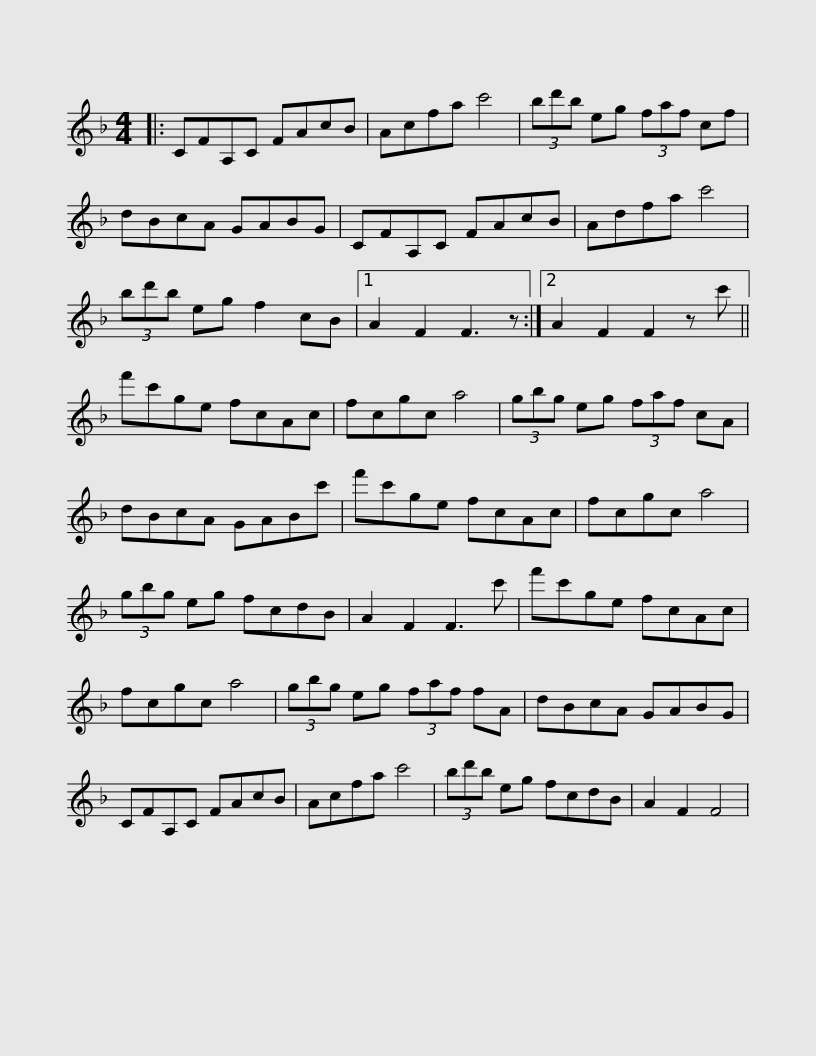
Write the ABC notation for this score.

X:1
L:1/8
M:4/4
I:linebreak $
K:F
V:1 treble
V:1
|: CFA,C FAcB | Acfa c'4 | (3bd'b eg (3faf cf | dBcA GABG | CFA,C FAcB |$ %5
 Adfa c'4 | (3bd'b eg f2 cB |1 A2 F2 F3 z :|2 A2 F2 F2 z c' || f'c'ge fcAc | %10
 fcgc a4 |$ (3gbg eg (3faf cA | dBcA GABc' | f'c'ge fcAc | fcgc a4 | %15
 (3gbg eg fcdB | A2 F2 F3 c' |$ f'c'ge fcAc | fcgc a4 | (3gbg eg (3faf fA | %20
 dBcA GABG | CFA,C FAcB | Acfa c'4 |$ (3bd'b eg fcdB | A2 F2 F4 | %25
